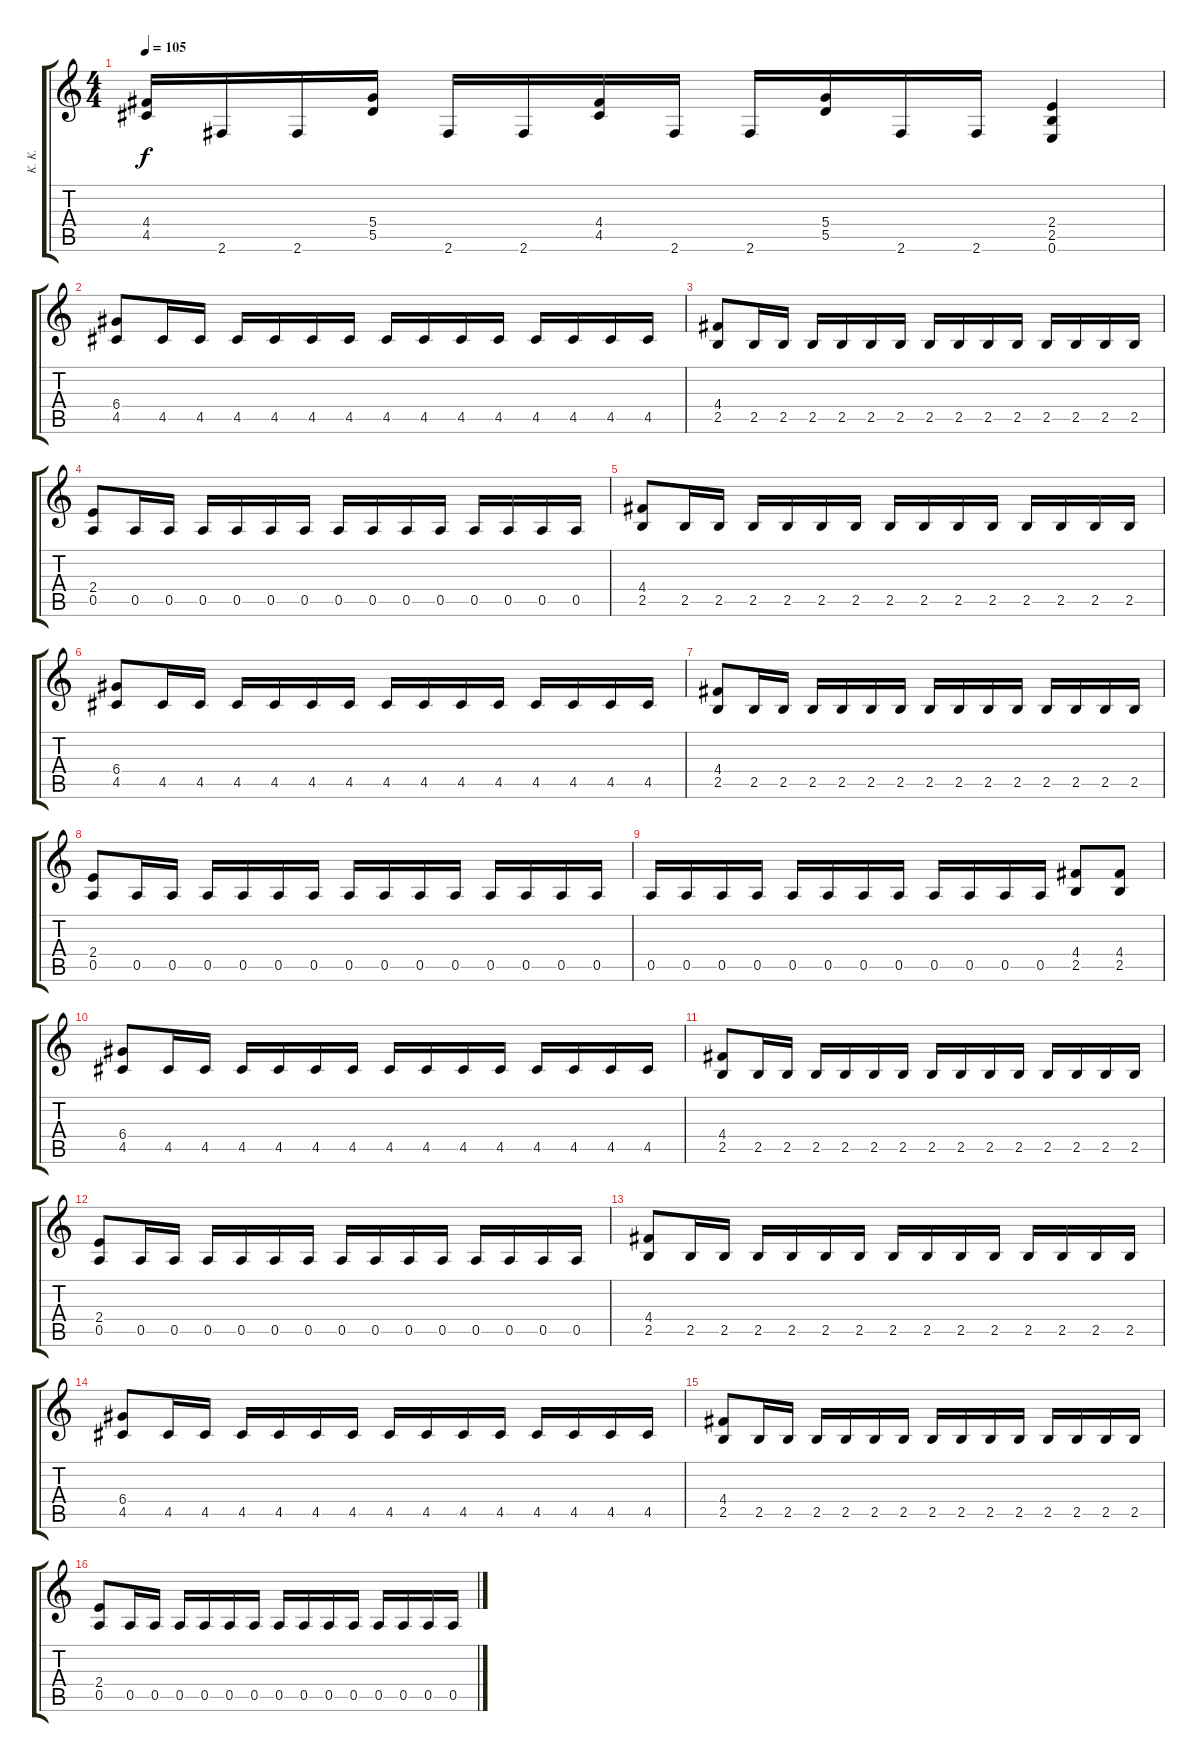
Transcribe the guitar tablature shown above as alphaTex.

\track ("K. K." "K. K.") {instrument distortionguitar}
\staff {score tabs}
\tuning (E4 B3 G3 D3 A2 E2) {hide}
\ts (4 4)
\tempo 105
\clef g2
\ks c
(4.4 4.5).16{dy f} 2.6.16 2.6.16 (5.4 5.5).16 2.6.16 2.6.16 (4.4 4.5).16 2.6.16 2.6.16 (5.4 5.5).16 2.6.16 2.6.16 (2.4 2.5 0.6).4 |
(6.4 4.5).8 4.5.16 4.5.16 4.5.16 4.5.16 4.5.16 4.5.16 4.5.16 4.5.16 4.5.16 4.5.16 4.5.16 4.5.16 4.5.16 4.5.16 |
(4.4 2.5).8 2.5.16 2.5.16 2.5.16 2.5.16 2.5.16 2.5.16 2.5.16 2.5.16 2.5.16 2.5.16 2.5.16 2.5.16 2.5.16 2.5.16 |
(2.4 0.5).8 0.5.16 0.5.16 0.5.16 0.5.16 0.5.16 0.5.16 0.5.16 0.5.16 0.5.16 0.5.16 0.5.16 0.5.16 0.5.16 0.5.16 |
(4.4 2.5).8 2.5.16 2.5.16 2.5.16 2.5.16 2.5.16 2.5.16 2.5.16 2.5.16 2.5.16 2.5.16 2.5.16 2.5.16 2.5.16 2.5.16 |
(6.4 4.5).8 4.5.16 4.5.16 4.5.16 4.5.16 4.5.16 4.5.16 4.5.16 4.5.16 4.5.16 4.5.16 4.5.16 4.5.16 4.5.16 4.5.16 |
(4.4 2.5).8 2.5.16 2.5.16 2.5.16 2.5.16 2.5.16 2.5.16 2.5.16 2.5.16 2.5.16 2.5.16 2.5.16 2.5.16 2.5.16 2.5.16 |
(2.4 0.5).8 0.5.16 0.5.16 0.5.16 0.5.16 0.5.16 0.5.16 0.5.16 0.5.16 0.5.16 0.5.16 0.5.16 0.5.16 0.5.16 0.5.16 |
0.5.16 0.5.16 0.5.16 0.5.16 0.5.16 0.5.16 0.5.16 0.5.16 0.5.16 0.5.16 0.5.16 0.5.16 (4.4 2.5).8 (4.4 2.5).8 |
(6.4 4.5).8 4.5.16 4.5.16 4.5.16 4.5.16 4.5.16 4.5.16 4.5.16 4.5.16 4.5.16 4.5.16 4.5.16 4.5.16 4.5.16 4.5.16 |
(4.4 2.5).8 2.5.16 2.5.16 2.5.16 2.5.16 2.5.16 2.5.16 2.5.16 2.5.16 2.5.16 2.5.16 2.5.16 2.5.16 2.5.16 2.5.16 |
(2.4 0.5).8 0.5.16 0.5.16 0.5.16 0.5.16 0.5.16 0.5.16 0.5.16 0.5.16 0.5.16 0.5.16 0.5.16 0.5.16 0.5.16 0.5.16 |
(4.4 2.5).8 2.5.16 2.5.16 2.5.16 2.5.16 2.5.16 2.5.16 2.5.16 2.5.16 2.5.16 2.5.16 2.5.16 2.5.16 2.5.16 2.5.16 |
(6.4 4.5).8 4.5.16 4.5.16 4.5.16 4.5.16 4.5.16 4.5.16 4.5.16 4.5.16 4.5.16 4.5.16 4.5.16 4.5.16 4.5.16 4.5.16 |
(4.4 2.5).8 2.5.16 2.5.16 2.5.16 2.5.16 2.5.16 2.5.16 2.5.16 2.5.16 2.5.16 2.5.16 2.5.16 2.5.16 2.5.16 2.5.16 |
(2.4 0.5).8 0.5.16 0.5.16 0.5.16 0.5.16 0.5.16 0.5.16 0.5.16 0.5.16 0.5.16 0.5.16 0.5.16 0.5.16 0.5.16 0.5.16
